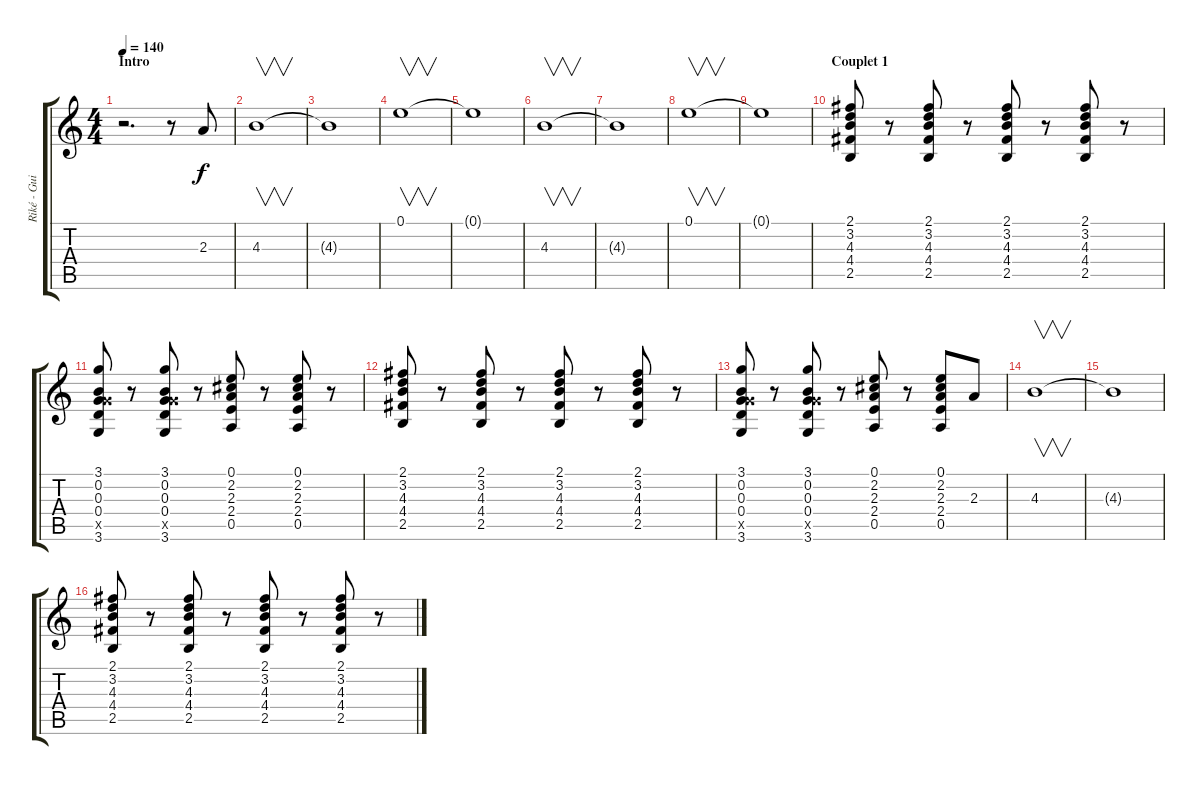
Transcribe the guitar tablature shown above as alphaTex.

\track ("Riké - Guitare" "Riké - Gui") {instrument acousticguitarsteel}
\staff {score tabs}
\tuning (E4 B3 G3 D3 A2 E2) {hide}
\ts (4 4)
\section ("" "Intro")
\tempo 140
\clef g2
\ks c
r.2{d dy f instrument acousticguitarsteel} r.8 2.3.8 |
4.3.1{v} |
4.3{t}.1 |
0.1.1{v} |
0.1{t}.1 |
4.3.1{v} |
4.3{t}.1 |
0.1.1{v} |
0.1{t}.1 |
\section ("" "Couplet 1")
(2.1 3.2 4.3 4.4 2.5).8 r.8 (2.1 3.2 4.3 4.4 2.5).8 r.8 (2.1 3.2 4.3 4.4 2.5).8 r.8 (2.1 3.2 4.3 4.4 2.5).8 r.8 |
(3.1 0.2 0.3 0.4 10.5{x} 3.6).8 r.8 (3.1 0.2 0.3 0.4 10.5{x} 3.6).8 r.8 (0.1 2.2 2.3 2.4 0.5).8 r.8 (0.1 2.2 2.3 2.4 0.5).8 r.8 |
(2.1 3.2 4.3 4.4 2.5).8 r.8 (2.1 3.2 4.3 4.4 2.5).8 r.8 (2.1 3.2 4.3 4.4 2.5).8 r.8 (2.1 3.2 4.3 4.4 2.5).8 r.8 |
(3.1 0.2 0.3 0.4 10.5{x} 3.6).8 r.8 (3.1 0.2 0.3 0.4 10.5{x} 3.6).8 r.8 (0.1 2.2 2.3 2.4 0.5).8 r.8 (0.1 2.2 2.3 2.4 0.5).8 2.3.8 |
4.3.1{v} |
4.3{t}.1 |
(2.1 3.2 4.3 4.4 2.5).8 r.8 (2.1 3.2 4.3 4.4 2.5).8 r.8 (2.1 3.2 4.3 4.4 2.5).8 r.8 (2.1 3.2 4.3 4.4 2.5).8 r.8
